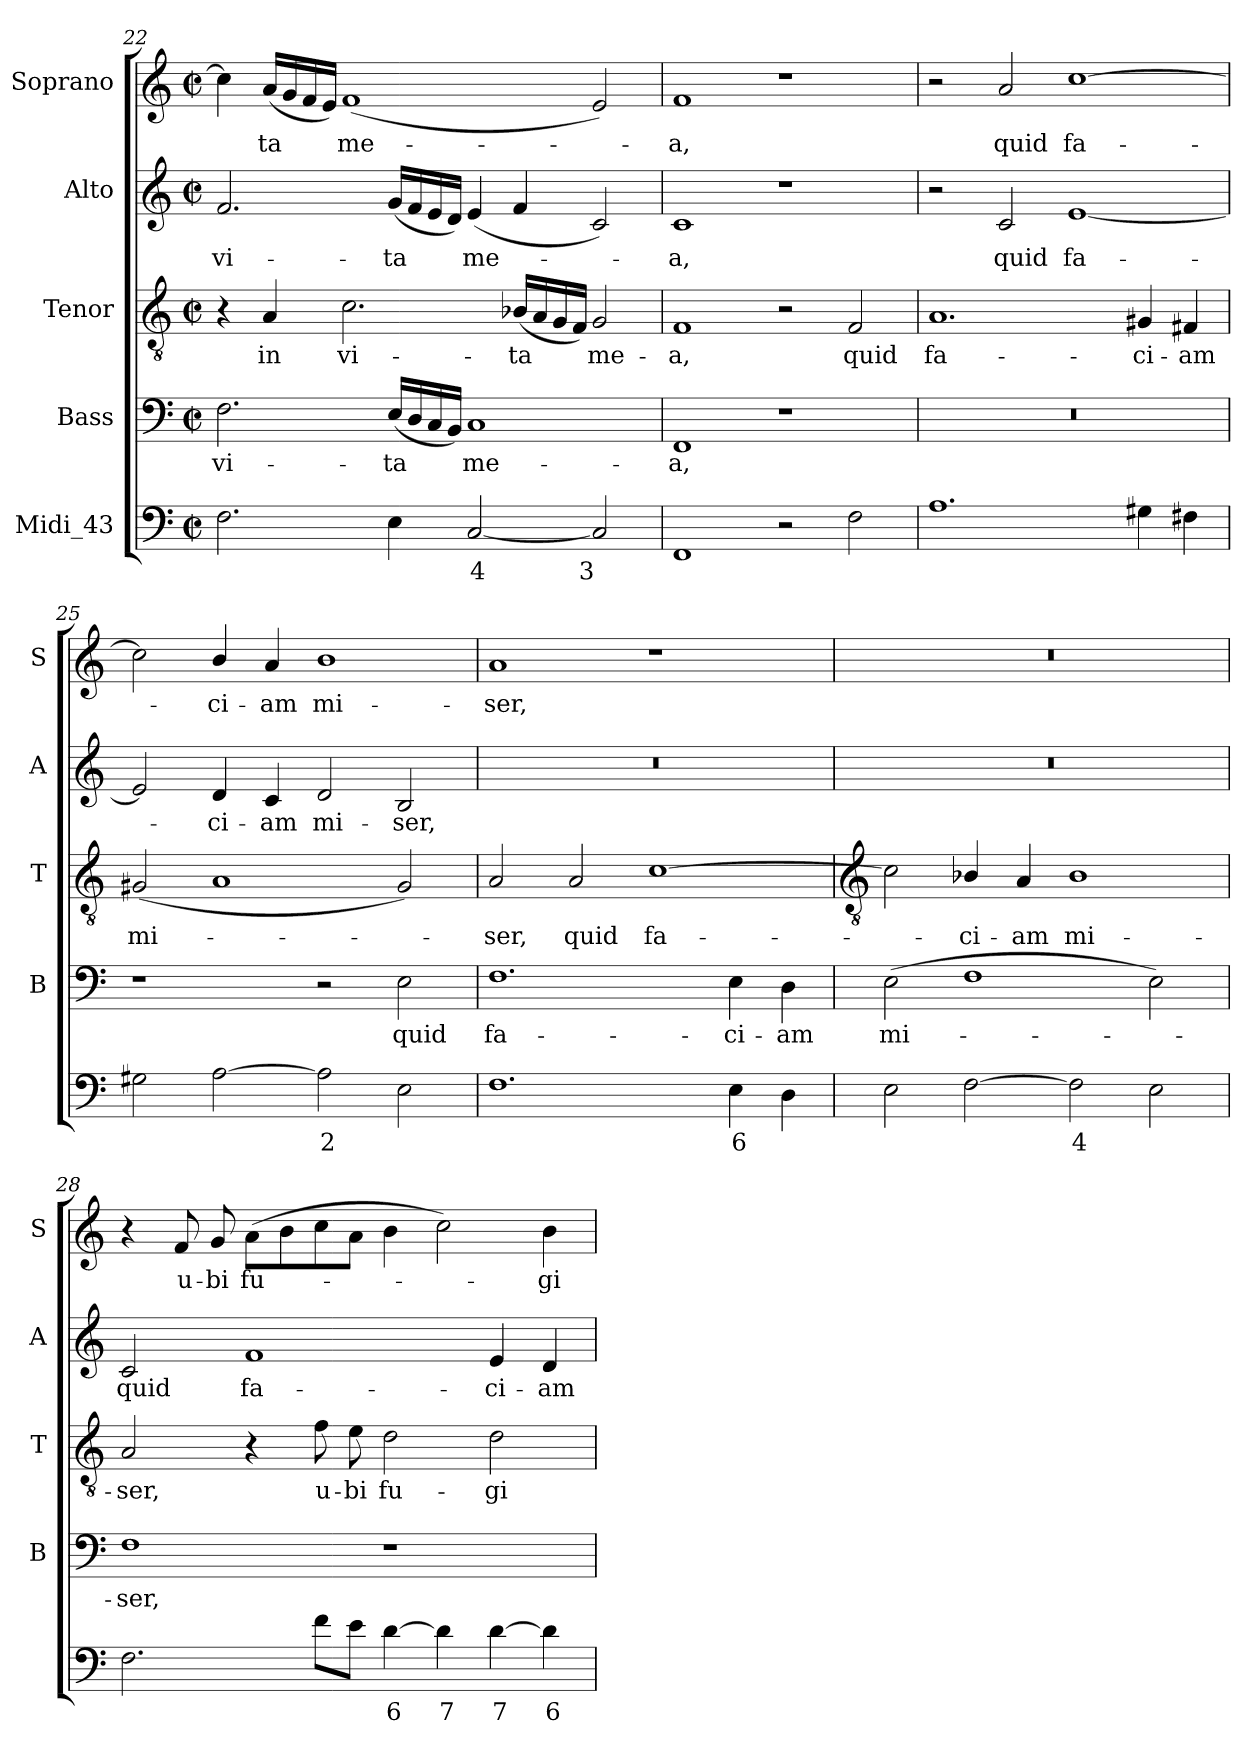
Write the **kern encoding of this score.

**kern	**text	**kern	**text	**kern	**text	**kern	**text	**kern	**text
*part5	*part5	*part4	*part4	*part3	*part3	*part2	*part2	*part1	*part1
*staff5	*staff5	*staff4	*staff4	*staff3	*staff3	*staff2	*staff2	*staff1	*staff1
*I"Midi_43	*	*I"Bass	*	*I"Tenor	*	*I"Alto	*	*I"Soprano	*
*	*	*I'B	*	*I'T	*	*I'A	*	*I'S	*
!!LO:LB:g=z
*clefF4	*	*clefF4	*	*clefGv2	*	*clefG2	*	*clefG2	*
*k[]	*	*k[]	*	*k[]	*	*k[]	*	*k[]	*
*C:	*	*C:	*	*C:	*	*C:	*	*C:	*
*M4/2	*	*M4/2	*	*M4/2	*	*M4/2	*	*M4/2	*
*met(c|)	*	*met(c|)	*	*met(c|)	*	*met(c|)	*	*met(c|)	*
=22	=22	=22	=22	=22	=22	=22	=22	=22	=22
!	!	!	!LO:LY:b	!	!	!	!LO:LY:b	!	!
2.F	.	2.F	vi-	4r	.	2.f	vi-	4cc]	.
!	!	!	!	!	!LO:LY:b	!	!	!	!LO:LY:b
.	.	.	.	4A	in	.	.	(<16aLL	ta
.	.	.	.	.	.	.	.	16g	.
.	.	.	.	.	.	.	.	16f	.
.	.	.	.	.	.	.	.	16eJJ)	.
!	!	!	!	!	!LO:LY:b	!	!	!	!LO:LY:b
.	.	.	.	2.c	vi-	.	.	(<1f	me-
!	!	!	!LO:LY:b	!	!	!	!LO:LY:b	!	!
4E	.	(<16ELL	-ta	.	.	(<16gLL	-ta	.	.
.	.	16D	.	.	.	16f	.	.	.
.	.	16C	.	.	.	16e	.	.	.
.	.	16BBJJ)	.	.	.	16dJJ)	.	.	.
!	!LO:LY:b	!	!LO:LY:b	!	!	!	!LO:LY:b	!	!
[2C	4	1C	me-	.	.	(<4e	me-	.	.
!	!	!	!	!	!LO:LY:b	!	!	!	!
.	.	.	.	(<16B-XLL	-ta	4f	.	.	.
.	.	.	.	16A	.	.	.	.	.
.	.	.	.	16G	.	.	.	.	.
.	.	.	.	16FJJ)	.	.	.	.	.
!	!LO:LY:b	!	!	!	!LO:LY:b	!	!	!	!
2C]	3	.	.	2G	me-	2c)	.	2e)	.
=23	=23	=23	=23	=23	=23	=23	=23	=23	=23
!	!	!	!LO:LY:b	!	!LO:LY:b	!	!LO:LY:b	!	!LO:LY:b
1FF	.	1FF	-a,	1F	-a,	1c	a,	1f	a,
2r	.	1r	.	2r	.	1r	.	1r	.
!	!	!	!	!	!LO:LY:b	!	!	!	!
2F	.	.	.	2F	quid	.	.	.	.
=24	=24	=24	=24	=24	=24	=24	=24	=24	=24
!	!	!	!	!	!LO:LY:b	!	!	!	!
1.A	.	0r	.	1.A	fa-	2r	.	2r	.
!	!	!	!	!	!	!	!LO:LY:b	!	!LO:LY:b
.	.	.	.	.	.	2c	quid	2a	quid
!	!	!	!	!	!	!	!LO:LY:b	!	!LO:LY:b
.	.	.	.	.	.	[1e	fa-	[1cc	fa-
!	!	!	!	!	!LO:LY:b	!	!	!	!
4G#X	.	.	.	4G#X	-ci-	.	.	.	.
!	!	!	!	!	!LO:LY:b	!	!	!	!
4F#X	.	.	.	4F#X	-am	.	.	.	.
=25	=25	=25	=25	=25	=25	=25	=25	=25	=25
!	!	!	!	!	!LO:LY:b	!	!	!	!
2G#X	.	1r	.	(<2G#X	mi-	2e]	.	2cc]	.
!	!	!	!	!	!	!	!LO:LY:b	!	!LO:LY:b
[2A	.	.	.	1A	.	4d	ci-	4b/	ci-
!	!	!	!	!	!	!	!LO:LY:b	!	!LO:LY:b
.	.	.	.	.	.	4c	-am	4a	-am
!	!LO:LY:b	!	!	!	!	!	!LO:LY:b	!	!LO:LY:b
2A]	2	2r	.	.	.	2d	mi-	1b	mi-
!	!	!	!LO:LY:b	!	!	!	!LO:LY:b	!	!
2E	.	2E	quid	2G#)	.	2B	-ser,	.	.
=26	=26	=26	=26	=26	=26	=26	=26	=26	=26
!	!	!	!LO:LY:b	!	!LO:LY:b	!	!	!	!LO:LY:b
1.F	.	1.F	fa-	2A	ser,	0r	.	1a	-ser,
!	!	!	!	!	!LO:LY:b	!	!	!	!
.	.	.	.	2A	quid	.	.	.	.
!	!	!	!	!	!LO:LY:b	!	!	!	!
.	.	.	.	[1c	fa-	.	.	1r	.
!	!LO:LY:b	!	!LO:LY:b	!	!	!	!	!	!
4E	6	4E	-ci-	.	.	.	.	.	.
!	!	!	!LO:LY:b	!	!	!	!	!	!
4D	.	4D	-am	.	.	.	.	.	.
!!LO:LB:g=z
=27	=27	=27	=27	=27	=27	=27	=27	=27	=27
*	*	*	*	*clefGv2	*	*	*	*	*
!	!	!	!LO:LY:b	!	!	!	!	!	!
2E	.	(>2E	mi-	2c]	.	0r	.	0r	.
!	!	!	!	!	!LO:LY:b	!	!	!	!
[2F	.	1F	.	4B-X/	ci-	.	.	.	.
!	!	!	!	!	!LO:LY:b	!	!	!	!
.	.	.	.	4A	-am	.	.	.	.
!	!LO:LY:b	!	!	!	!LO:LY:b	!	!	!	!
2F]	4	.	.	1B-	mi-	.	.	.	.
2E	.	2E)	.	.	.	.	.	.	.
=28	=28	=28	=28	=28	=28	=28	=28	=28	=28
!	!	!	!LO:LY:b	!	!LO:LY:b	!	!LO:LY:b	!	!
2.F	.	1F	ser,	2A	-ser,	2c	quid	4r	.
!	!	!	!	!	!	!	!	!	!LO:LY:b
.	.	.	.	.	.	.	.	8f	u-
!	!	!	!	!	!	!	!	!	!LO:LY:b
.	.	.	.	.	.	.	.	8g	-bi
!	!	!	!	!	!	!	!LO:LY:b	!	!LO:LY:b
.	.	.	.	4r	.	1f	fa-	(>8aL	fu-
.	.	.	.	.	.	.	.	8b	.
!	!	!	!	!	!LO:LY:b	!	!	!	!
8fL	.	.	.	8f	u-	.	.	8cc	.
!	!	!	!	!	!LO:LY:b	!	!	!	!
8eJ	.	.	.	8e	-bi	.	.	8aJ	.
!	!LO:LY:b	!	!	!	!LO:LY:b	!	!	!	!
[4d	6	1r	.	2d	fu-	.	.	4b	.
!	!LO:LY:b	!	!	!	!	!	!	!	!
4d]	7	.	.	.	.	.	.	2cc)	.
!	!LO:LY:b	!	!	!	!LO:LY:b	!	!LO:LY:b	!	!
[4d	7	.	.	2d	-gi-	4e	-ci-	.	.
!	!LO:LY:b	!	!	!	!	!	!LO:LY:b	!	!LO:LY:b
4d]	6	.	.	.	.	4d	-am	4b	gi-
=	=	=	=	=	=	=	=	=	=
*-	*-	*-	*-	*-	*-	*-	*-	*-	*-
